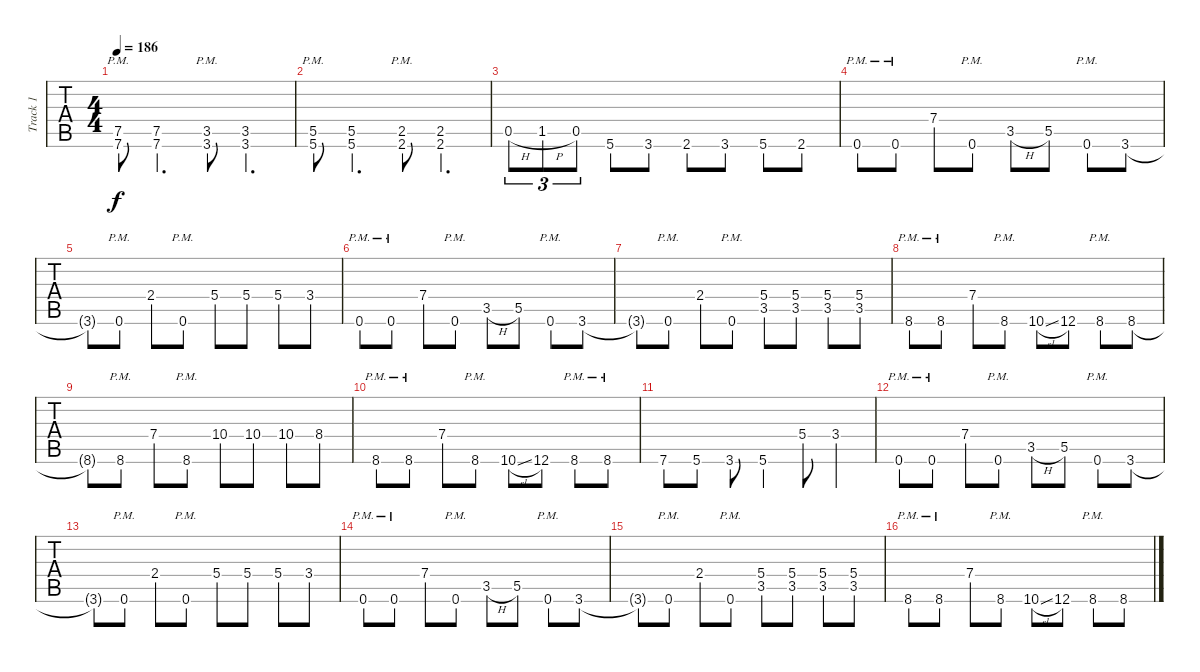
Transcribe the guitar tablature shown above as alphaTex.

\track ("Track 1" "Track 1") {instrument distortionguitar}
\staff {tabs}
\tuning (Eb4 Bb3 Gb3 Db3 Ab2 Db2) {hide}
\ts (4 4)
\tempo 186
\clef g2
\ks db
(7.5{pm} 7.6{pm}).8{dy f} (7.5 7.6).4{d} (3.5{pm} 3.6{pm}).8 (3.5 3.6).4{d} |
(5.5{pm} 5.6{pm}).8 (5.5 5.6).4{d} (2.5{pm} 2.6{pm}).8 (2.5 2.6).4{d} |
0.5{h}.8{tu (3 2)} 1.5{h}.8{tu (3 2)} 0.5.8{tu (3 2)} 5.6.8 3.6.8 2.6.8 3.6.8 5.6.8 2.6.8 |
0.6{pm}.8 0.6{pm}.8 7.4.8 0.6{pm}.8 3.5{h}.8 5.5.8 0.6{pm}.8 3.6.8 |
3.6{t}.8 0.6{pm}.8 2.4.8 0.6{pm}.8 5.4.8 5.4.8 5.4.8 3.4.8 |
0.6{pm}.8 0.6{pm}.8 7.4.8 0.6{pm}.8 3.5{h}.8 5.5.8 0.6{pm}.8 3.6.8 |
3.6{t}.8 0.6{pm}.8 2.4.8 0.6{pm}.8 (5.4 3.5).8 (5.4 3.5).8 (5.4 3.5).8 (5.4 3.5).8 |
8.6{pm}.8 8.6{pm}.8 7.4.8 8.6{pm}.8 10.6{sl}.8 12.6.8 8.6{pm}.8 8.6.8 |
8.6{t}.8 8.6{pm}.8 7.4.8 8.6{pm}.8 10.4.8 10.4.8 10.4.8 8.4.8 |
8.6{pm}.8 8.6{pm}.8 7.4.8 8.6{pm}.8 10.6{sl}.8 12.6.8 8.6{pm}.8 8.6{pm}.8 |
7.6.8 5.6.8 3.6.8 5.6.4 5.4.8 3.4.4 |
0.6{pm}.8 0.6{pm}.8 7.4.8 0.6{pm}.8 3.5{h}.8 5.5.8 0.6{pm}.8 3.6.8 |
3.6{t}.8 0.6{pm}.8 2.4.8 0.6{pm}.8 5.4.8 5.4.8 5.4.8 3.4.8 |
0.6{pm}.8 0.6{pm}.8 7.4.8 0.6{pm}.8 3.5{h}.8 5.5.8 0.6{pm}.8 3.6.8 |
3.6{t}.8 0.6{pm}.8 2.4.8 0.6{pm}.8 (5.4 3.5).8 (5.4 3.5).8 (5.4 3.5).8 (5.4 3.5).8 |
8.6{pm}.8 8.6{pm}.8 7.4.8 8.6{pm}.8 10.6{sl}.8 12.6.8 8.6{pm}.8 8.6.8
